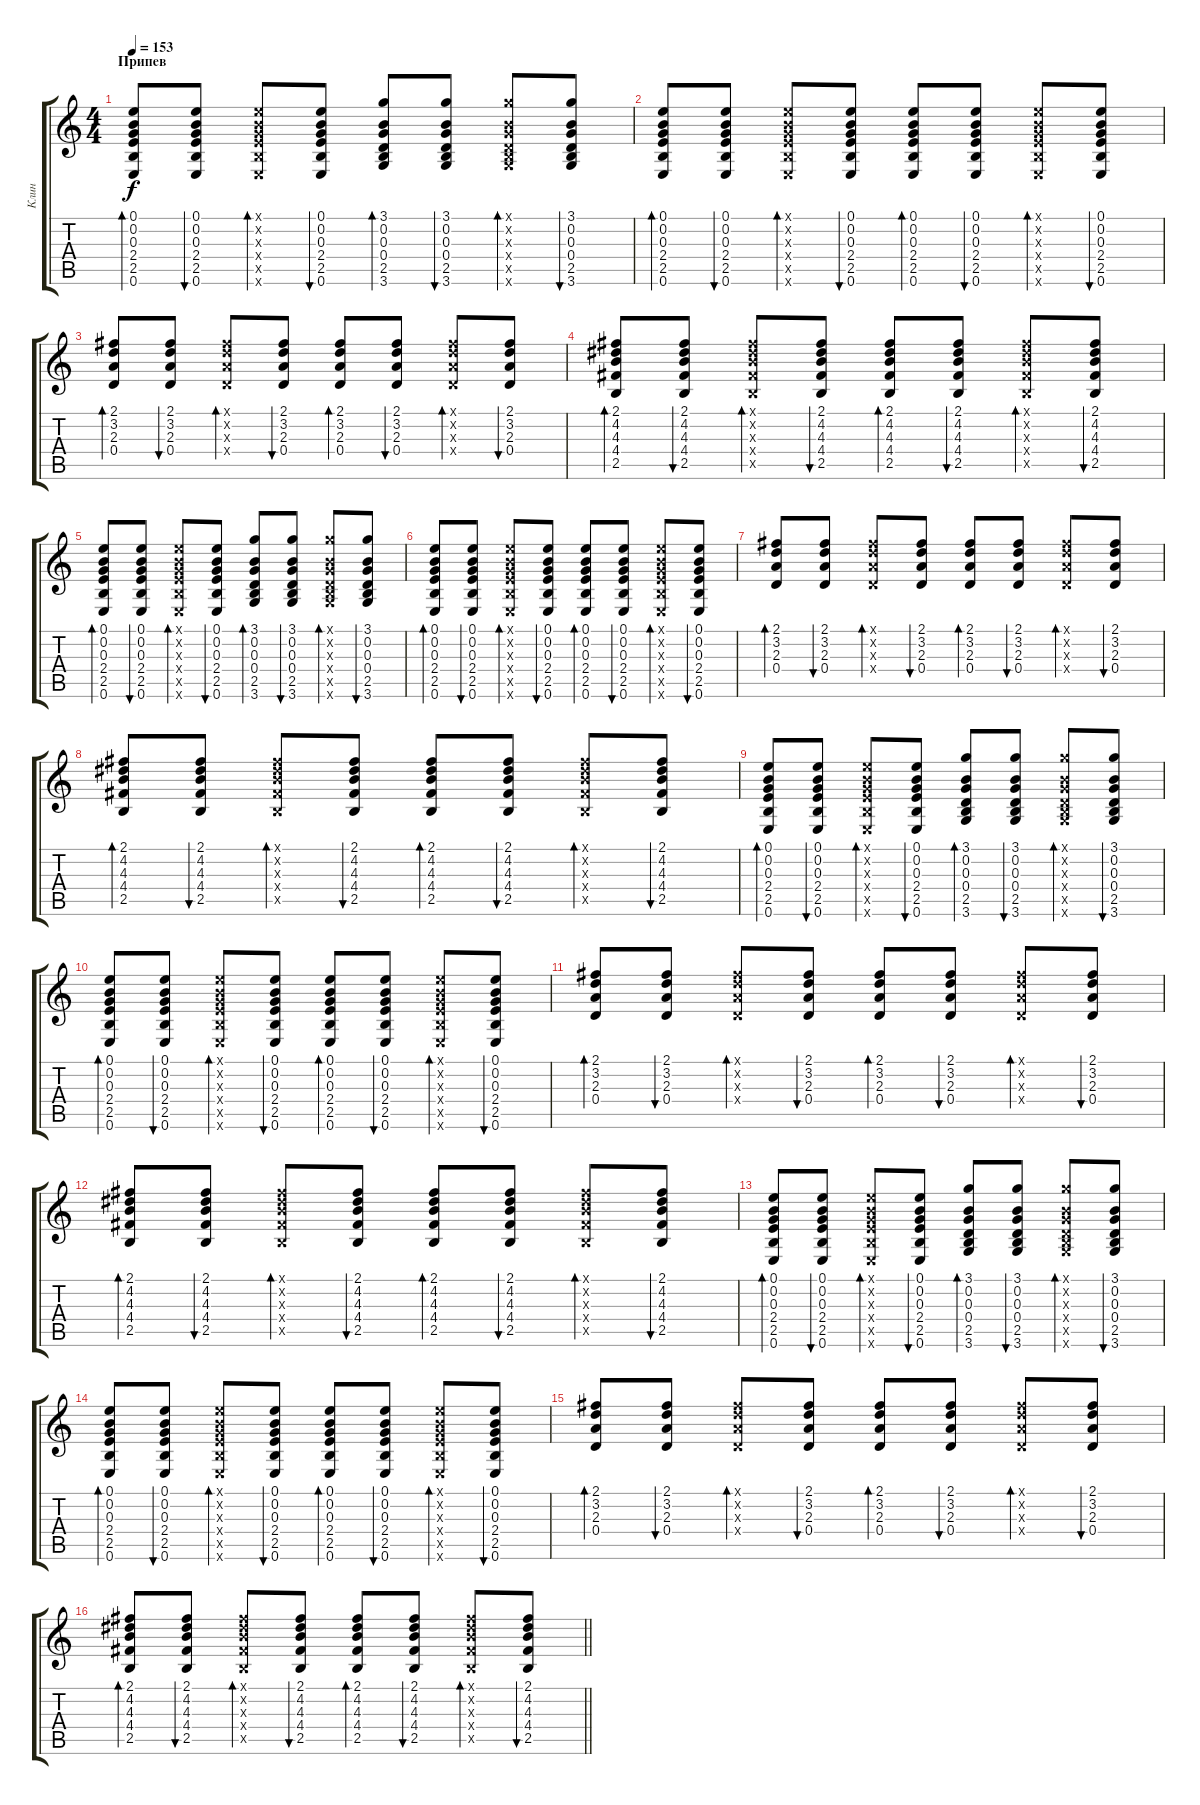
\track ("Клин" "Клин") {instrument electricguitarclean}
\staff {score tabs}
\tuning (E4 B3 G3 D3 A2 E2) {hide}
\ts (4 4)
\section ("" "Припев")
\tempo 153
\clef g2
\ks c
(0.1 0.2 0.3 2.4 2.5 0.6).8{bd 30 dy f} (0.1 0.2 0.3 2.4 2.5 0.6).8{bu 30} (0.1{x} 0.2{x} 0.3{x} 2.4{x} 2.5{x} 0.6{x}).8{bd 30} (0.1 0.2 0.3 2.4 2.5 0.6).8{bu 30} (3.1 0.2 0.3 0.4 2.5 3.6).8{bd 30} (3.1 0.2 0.3 0.4 2.5 3.6).8{bu 30} (3.1{x} 0.2{x} 0.3{x} 0.4{x} 2.5{x} 3.6{x}).8{bd 30} (3.1 0.2 0.3 0.4 2.5 3.6).8{bu 30} |
(0.1 0.2 0.3 2.4 2.5 0.6).8{bd 30} (0.1 0.2 0.3 2.4 2.5 0.6).8{bu 30} (0.1{x} 0.2{x} 0.3{x} 2.4{x} 2.5{x} 0.6{x}).8{bd 30} (0.1 0.2 0.3 2.4 2.5 0.6).8{bu 30} (0.1 0.2 0.3 2.4 2.5 0.6).8{bd 30} (0.1 0.2 0.3 2.4 2.5 0.6).8{bu 30} (0.1{x} 0.2{x} 0.3{x} 2.4{x} 2.5{x} 0.6{x}).8{bd 30} (0.1 0.2 0.3 2.4 2.5 0.6).8{bu 30} |
(2.1 3.2 2.3 0.4).8{bd 30} (2.1 3.2 2.3 0.4).8{bu 30} (2.1{x} 3.2{x} 2.3{x} 0.4{x}).8{bd 30} (2.1 3.2 2.3 0.4).8{bu 30} (2.1 3.2 2.3 0.4).8{bd 30} (2.1 3.2 2.3 0.4).8{bu 30} (2.1{x} 3.2{x} 2.3{x} 0.4{x}).8{bd 30} (2.1 3.2 2.3 0.4).8{bu 30} |
(2.1 4.2 4.3 4.4 2.5).8{bd 30} (2.1 4.2 4.3 4.4 2.5).8{bu 30} (2.1{x} 4.2{x} 4.3{x} 4.4{x} 2.5{x}).8{bd 30} (2.1 4.2 4.3 4.4 2.5).8{bu 30} (2.1 4.2 4.3 4.4 2.5).8{bd 30} (2.1 4.2 4.3 4.4 2.5).8{bu 30} (2.1{x} 4.2{x} 4.3{x} 4.4{x} 2.5{x}).8{bd 30} (2.1 4.2 4.3 4.4 2.5).8{bu 30} |
(0.1 0.2 0.3 2.4 2.5 0.6).8{bd 30} (0.1 0.2 0.3 2.4 2.5 0.6).8{bu 30} (0.1{x} 0.2{x} 0.3{x} 2.4{x} 2.5{x} 0.6{x}).8{bd 30} (0.1 0.2 0.3 2.4 2.5 0.6).8{bu 30} (3.1 0.2 0.3 0.4 2.5 3.6).8{bd 30} (3.1 0.2 0.3 0.4 2.5 3.6).8{bu 30} (3.1{x} 0.2{x} 0.3{x} 0.4{x} 2.5{x} 3.6{x}).8{bd 30} (3.1 0.2 0.3 0.4 2.5 3.6).8{bu 30} |
(0.1 0.2 0.3 2.4 2.5 0.6).8{bd 30} (0.1 0.2 0.3 2.4 2.5 0.6).8{bu 30} (0.1{x} 0.2{x} 0.3{x} 2.4{x} 2.5{x} 0.6{x}).8{bd 30} (0.1 0.2 0.3 2.4 2.5 0.6).8{bu 30} (0.1 0.2 0.3 2.4 2.5 0.6).8{bd 30} (0.1 0.2 0.3 2.4 2.5 0.6).8{bu 30} (0.1{x} 0.2{x} 0.3{x} 2.4{x} 2.5{x} 0.6{x}).8{bd 30} (0.1 0.2 0.3 2.4 2.5 0.6).8{bu 30} |
(2.1 3.2 2.3 0.4).8{bd 30} (2.1 3.2 2.3 0.4).8{bu 30} (2.1{x} 3.2{x} 2.3{x} 0.4{x}).8{bd 30} (2.1 3.2 2.3 0.4).8{bu 30} (2.1 3.2 2.3 0.4).8{bd 30} (2.1 3.2 2.3 0.4).8{bu 30} (2.1{x} 3.2{x} 2.3{x} 0.4{x}).8{bd 30} (2.1 3.2 2.3 0.4).8{bu 30} |
(2.1 4.2 4.3 4.4 2.5).8{bd 30} (2.1 4.2 4.3 4.4 2.5).8{bu 30} (2.1{x} 4.2{x} 4.3{x} 4.4{x} 2.5{x}).8{bd 30} (2.1 4.2 4.3 4.4 2.5).8{bu 30} (2.1 4.2 4.3 4.4 2.5).8{bd 30} (2.1 4.2 4.3 4.4 2.5).8{bu 30} (2.1{x} 4.2{x} 4.3{x} 4.4{x} 2.5{x}).8{bd 30} (2.1 4.2 4.3 4.4 2.5).8{bu 30} |
(0.1 0.2 0.3 2.4 2.5 0.6).8{bd 30} (0.1 0.2 0.3 2.4 2.5 0.6).8{bu 30} (0.1{x} 0.2{x} 0.3{x} 2.4{x} 2.5{x} 0.6{x}).8{bd 30} (0.1 0.2 0.3 2.4 2.5 0.6).8{bu 30} (3.1 0.2 0.3 0.4 2.5 3.6).8{bd 30} (3.1 0.2 0.3 0.4 2.5 3.6).8{bu 30} (3.1{x} 0.2{x} 0.3{x} 0.4{x} 2.5{x} 3.6{x}).8{bd 30} (3.1 0.2 0.3 0.4 2.5 3.6).8{bu 30} |
(0.1 0.2 0.3 2.4 2.5 0.6).8{bd 30} (0.1 0.2 0.3 2.4 2.5 0.6).8{bu 30} (0.1{x} 0.2{x} 0.3{x} 2.4{x} 2.5{x} 0.6{x}).8{bd 30} (0.1 0.2 0.3 2.4 2.5 0.6).8{bu 30} (0.1 0.2 0.3 2.4 2.5 0.6).8{bd 30} (0.1 0.2 0.3 2.4 2.5 0.6).8{bu 30} (0.1{x} 0.2{x} 0.3{x} 2.4{x} 2.5{x} 0.6{x}).8{bd 30} (0.1 0.2 0.3 2.4 2.5 0.6).8{bu 30} |
(2.1 3.2 2.3 0.4).8{bd 30} (2.1 3.2 2.3 0.4).8{bu 30} (2.1{x} 3.2{x} 2.3{x} 0.4{x}).8{bd 30} (2.1 3.2 2.3 0.4).8{bu 30} (2.1 3.2 2.3 0.4).8{bd 30} (2.1 3.2 2.3 0.4).8{bu 30} (2.1{x} 3.2{x} 2.3{x} 0.4{x}).8{bd 30} (2.1 3.2 2.3 0.4).8{bu 30} |
(2.1 4.2 4.3 4.4 2.5).8{bd 30} (2.1 4.2 4.3 4.4 2.5).8{bu 30} (2.1{x} 4.2{x} 4.3{x} 4.4{x} 2.5{x}).8{bd 30} (2.1 4.2 4.3 4.4 2.5).8{bu 30} (2.1 4.2 4.3 4.4 2.5).8{bd 30} (2.1 4.2 4.3 4.4 2.5).8{bu 30} (2.1{x} 4.2{x} 4.3{x} 4.4{x} 2.5{x}).8{bd 30} (2.1 4.2 4.3 4.4 2.5).8{bu 30} |
(0.1 0.2 0.3 2.4 2.5 0.6).8{bd 30} (0.1 0.2 0.3 2.4 2.5 0.6).8{bu 30} (0.1{x} 0.2{x} 0.3{x} 2.4{x} 2.5{x} 0.6{x}).8{bd 30} (0.1 0.2 0.3 2.4 2.5 0.6).8{bu 30} (3.1 0.2 0.3 0.4 2.5 3.6).8{bd 30} (3.1 0.2 0.3 0.4 2.5 3.6).8{bu 30} (3.1{x} 0.2{x} 0.3{x} 0.4{x} 2.5{x} 3.6{x}).8{bd 30} (3.1 0.2 0.3 0.4 2.5 3.6).8{bu 30} |
(0.1 0.2 0.3 2.4 2.5 0.6).8{bd 30} (0.1 0.2 0.3 2.4 2.5 0.6).8{bu 30} (0.1{x} 0.2{x} 0.3{x} 2.4{x} 2.5{x} 0.6{x}).8{bd 30} (0.1 0.2 0.3 2.4 2.5 0.6).8{bu 30} (0.1 0.2 0.3 2.4 2.5 0.6).8{bd 30} (0.1 0.2 0.3 2.4 2.5 0.6).8{bu 30} (0.1{x} 0.2{x} 0.3{x} 2.4{x} 2.5{x} 0.6{x}).8{bd 30} (0.1 0.2 0.3 2.4 2.5 0.6).8{bu 30} |
(2.1 3.2 2.3 0.4).8{bd 30} (2.1 3.2 2.3 0.4).8{bu 30} (2.1{x} 3.2{x} 2.3{x} 0.4{x}).8{bd 30} (2.1 3.2 2.3 0.4).8{bu 30} (2.1 3.2 2.3 0.4).8{bd 30} (2.1 3.2 2.3 0.4).8{bu 30} (2.1{x} 3.2{x} 2.3{x} 0.4{x}).8{bd 30} (2.1 3.2 2.3 0.4).8{bu 30} |
\barLineRight lightlight
(2.1 4.2 4.3 4.4 2.5).8{bd 30} (2.1 4.2 4.3 4.4 2.5).8{bu 30} (2.1{x} 4.2{x} 4.3{x} 4.4{x} 2.5{x}).8{bd 30} (2.1 4.2 4.3 4.4 2.5).8{bu 30} (2.1 4.2 4.3 4.4 2.5).8{bd 30} (2.1 4.2 4.3 4.4 2.5).8{bu 30} (2.1{x} 4.2{x} 4.3{x} 4.4{x} 2.5{x}).8{bd 30} (2.1 4.2 4.3 4.4 2.5).8{bu 30}
